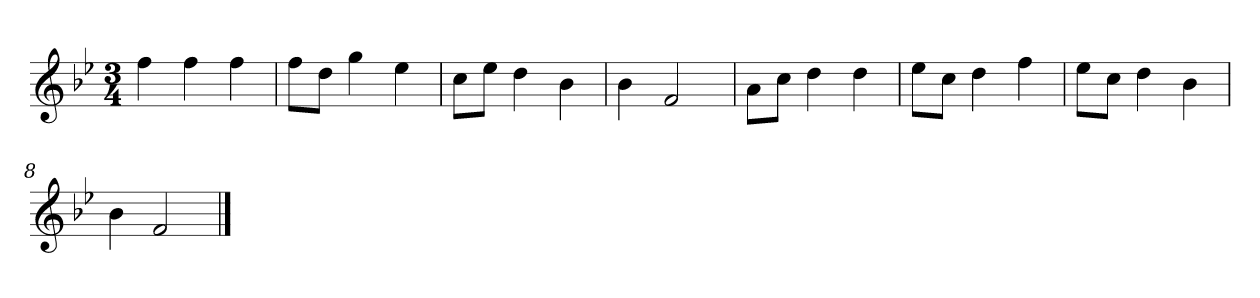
**kern
*part1
*staff1
*clefG2
*k[b-e-]
*B-:
*M3/4
=
4ff
4ff
4ff
=2
8ff\L
8dd\J
4gg
4ee-
=3
8cc\L
8ee-\J
4dd
4b-
=4
4b-
2f
=5y
8a\L
8cc\J
4dd
4dd
=6
8ee-\L
8cc\J
4dd
4ff
=7
8ee-\L
8cc\J
4dd
4b-
=8
4b-
2f
==
*-
